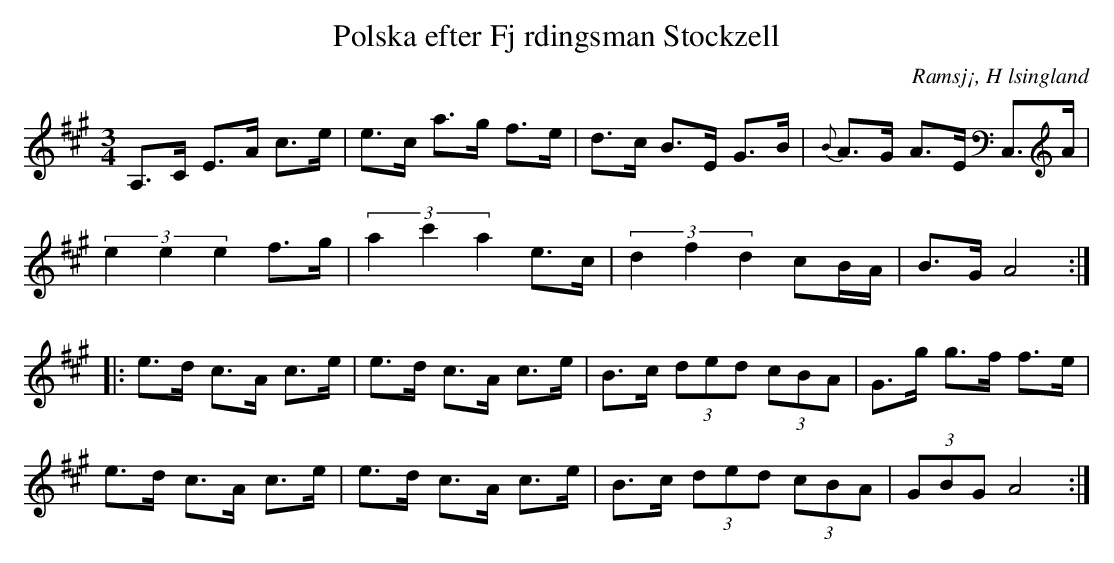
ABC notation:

X:1
T:Polska efter Fj rdingsman Stockzell
O: Ramsj¡, H lsingland
M:3/4
L:1/8
K:A
A,>C E>A c>e|e>c a>g f>e| d>c B>E G>B |{B}A>G A>E C,>A |
(3e2 e2 e2 f>g | (3a2 c'2 a2 e>c | (3d2 f2 d2 cB/A/ | B>G A4 :|
|: e>d c>A c>e | e>d c>A c>e | B>c (3ded (3cBA | G>g g>f f>e |
e>d c>A c>e | e>d c>A c>e | B>c (3ded (3cBA | (3GBG A4 :|]
